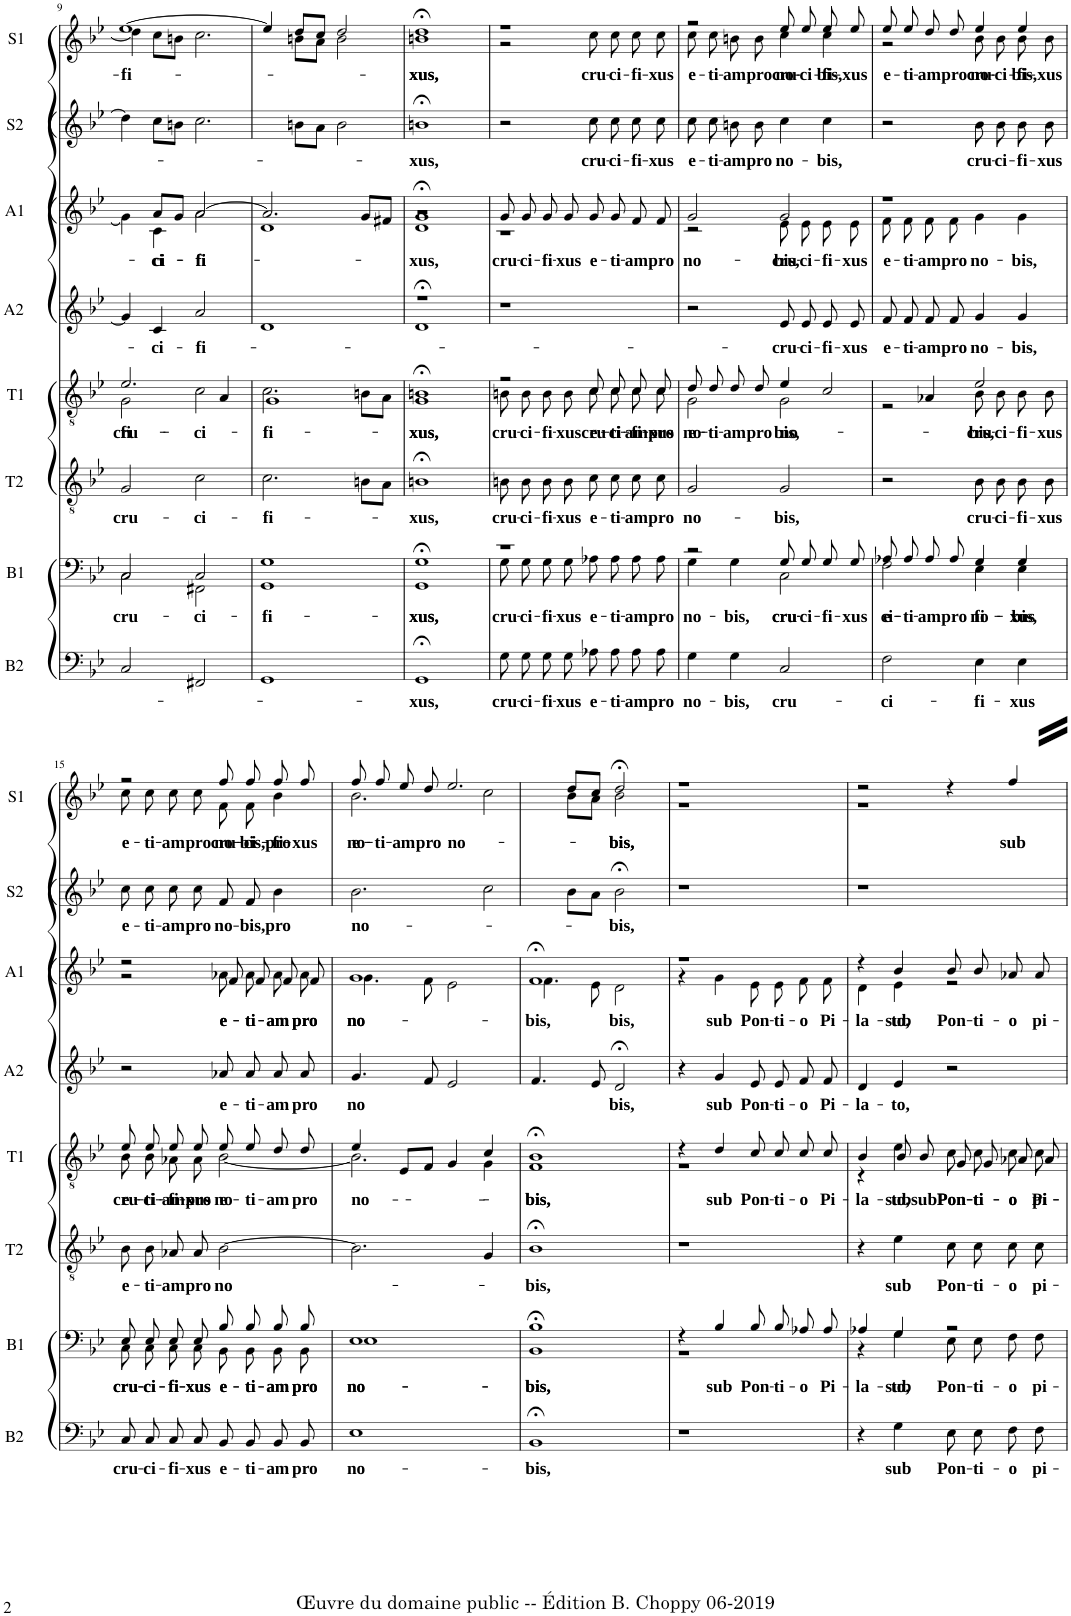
**kern	**text	**kern	**text	**kern	**text	**kern	**text	**kern	**text	**kern	**text	**kern	**text	**kern	**kern	**text
*part8	*part8	*part7	*part7	*part6	*part6	*part5	*part5	*part4	*part4	*part3	*part3	*part2	*part2	*part1	*part1	*part1
*staff9	*staff9	*staff8	*staff8	*staff7	*staff7	*staff6	*staff6	*staff5	*staff5	*staff4	*staff4	*staff3	*staff3	*staff2	*staff1	*staff1
*I"B2	*	*I"B1	*	*I"T2	*	*I"T1	*	*I"A2	*	*I"A1	*	*I"S2	*	*I"S1	*	*
*I'B2	*	*I'B1	*	*I'T2	*	*I'T1	*	*I'A2	*	*I'A1	*	*I'S2	*	*I'S1	*	*
!!LO:PB:g=z
*clefF4	*	*clefF4	*	*clefGv2	*	*clefGv2	*	*clefG2	*	*clefG2	*	*clefG2	*	*clefG2	*clefG2	*
*k[b-e-]	*	*k[b-e-]	*	*k[b-e-]	*	*k[b-e-]	*	*k[b-e-]	*	*k[b-e-]	*	*k[b-e-]	*	*k[b-e-]	*k[b-e-]	*
*M4/4	*	*M4/4	*	*M4/4	*	*M4/4	*	*M4/4	*	*M4/4	*	*M4/4	*	*M4/4	*M4/4	*
=9	=9	=9	=9	=9	=9	=9	=9	=9	=9	=9	=9	=9	=9	=9	=9	=9
!	!	!	!LO:LY:b	!	!LO:LY:b	!	!LO:LY:b	!	!	!	!	!	!	!	!	!
*	*	*^	*	*	*	*^	*	*	*	*	*	*	*	*	*	*
!	!	!	!	!	!	!	!	!	!LO:LY:b	!	!	!	!	!	!	!	!	!LO:LY:b
*	*	*	*	*	*	*	*	*	*	*	*	*^	*	*	*	*^	*^	*
2C/	.	2C/	2C\	cru-	2G/	cru-	2.e-/	2G\	cru-	4g/]	.	4b-/]	4g\]	.	4dd\]	.	[1ee-	4dd]	[1ee-	4dd\]	fi-
!	!	!	!	!	!	!	!	!	!	!	!LO:LY:b	!	!	!LO:LY:b	!	!	!	!	!	!	!
!	!	!	!	!	!	!	!	!	!	!	!	!	!	!LO:LY:b	!	!	!	!	!	!	!
.	.	.	.	.	.	.	.	.	.	4c/	ci-	8a/L	4c\	ci-	8cc\L	.	.	8cc\L	.	8cc\L	.
.	.	.	.	.	.	.	.	.	.	.	.	8g/J	.	.	8bn\J	.	.	8bn\J	.	8bn\J	.
!	!	!	!	!LO:LY:b	!	!LO:LY:b	!	!	!LO:LY:b	!	!LO:LY:b	!	!	!LO:LY:b	!	!	!	!	!	!	!
!	!	!	!	!	!	!	!	!	!	!	!	!	!	!LO:LY:b	!LO:N:vis=2.	!	!	!	!	!LO:N:vis=2.	!
2FF#X/	.	2C/	2FF#X\	ci-	2c\	ci-	.	2c\	ci-	2a/	fi-	[2a/	2a\	fi-	[2cc\	.	.	[2cc	.	[2cc\	.
.	.	.	.	.	.	.	4A/	.	.	.	.	.	.	.	.	.	.	.	.	.	.
=10	=10	=10	=10	=10	=10	=10	=10	=10	=10	=10	=10	=10	=10	=10	=10	=10	=10	=10	=10	=10	=10
!	!	!	!	!LO:LY:b	!	!LO:LY:b	!	!	!LO:LY:b	!	!	!	!	!	!	!	!	!	!	!	!
1GG	.	1G	1GG	fi-	2.c\	fi-	1G	2.c\	fi-	1d	.	2.a/]	1d	.	4cc\]	.	4ee-]	4cc]	4ee-/]	4cc\]	.
.	.	.	.	.	.	.	.	.	.	.	.	.	.	.	8bn\L	.	8dd\L	8bn/L	8dd/L	8bn\L	.
.	.	.	.	.	.	.	.	.	.	.	.	.	.	.	8a\J	.	8cc\J	8a/J	8cc/J	8a\J	.
.	.	.	.	.	.	.	.	.	.	.	.	.	.	.	2b\	.	2dd	2b	2dd/	2b\	.
.	.	.	.	.	8Bn\L	.	.	8Bn\L	.	.	.	8g/L	.	.	.	.	.	.	.	.	.
.	.	.	.	.	8A\J	.	.	8A\J	.	.	.	8f#X/J	.	.	.	.	.	.	.	.	.
*	*	*	*	*	*	*	*	*	*	*	*	*v	*v	*	*	*	*	*	*	*	*
=11	=11	=11	=11	=11	=11	=11	=11	=11	=11	=11	=11	=11	=11	=11	=11	=11	=11	=11	=11	=11
!	!LO:LY:b	!	!	!LO:LY:b	!	!	!	!	!	!	!	!	!	!	!	!	!	!	!	!
!	!	!	!	!LO:LY:b	!	!LO:LY:b	!	!	!LO:LY:b	!	!	!	!	!	!	!	!	!	!	!
!	!	!	!	!	!	!	!	!	!LO:LY:b	!	!	!	!LO:LY:b	!	!LO:LY:b	!	!	!	!	!LO:LY:b
*	*	*	*	*	*	*	*	*	*	*^	*	*^	*	*	*	*	*	*	*	*
*	*	*	*	*	*	*	*	*	*	*	*	*	*	*^	*	*	*	*	*	*	*	*
!	!	!	!	!	!	!	!	!	!	!	!	!	!	!	!	!	!	!	!	!	!	!	!LO:LY:b
1GG;<	-xus,	1G;<	1GG	-xus,	1Bn;<	-xus,	1G;<	1Bn	-xus,	1r;<	1d	.	1g;<	1r	1d	-xus,	1bn;<	-xus,	1dd;<	1bn	1dd;<	1bn	-xus,
=12	=12	=12	=12	=12	=12	=12	=12	=12	=12	=12	=12	=12	=12	=12	=12	=12	=12	=12	=12	=12	=12	=12	=12
!	!LO:LY:b	!	!	!LO:LY:b	!	!LO:LY:b	!	!	!LO:LY:b	!	!	!	!	!	!	!LO:LY:b	!	!	!	!	!	!	!
*	*	*	*	*	*	*	*	*	*	*v	*v	*	*	*	*	*	*	*	*	*	*	*	*
*	*	*	*	*	*	*	*	*	*	*	*	*	*v	*v	*	*	*	*	*	*	*	*
8G\L	cru-	1r	8G\L	cru-	8Bn\	cru-	2r	8Bn\	cru-	1r	.	8g/	1r	cru-	2r	.	1r	2r	1r	2r	.
!	!LO:LY:b	!	!	!LO:LY:b	!	!LO:LY:b	!	!	!LO:LY:b	!	!	!	!	!LO:LY:b	!	!	!	!	!	!	!
8G\J	ci-	.	8G\J	ci-	8B\	ci-	.	8B\	ci-	.	.	8g/	.	ci-	.	.	.	.	.	.	.
!	!LO:LY:b	!	!	!LO:LY:b	!	!LO:LY:b	!	!	!LO:LY:b	!	!	!	!	!LO:LY:b	!	!	!	!	!	!	!
8G\L	fi-	.	8G\L	fi-	8B\	fi-	.	8B\	fi-	.	.	8g/	.	fi-	.	.	.	.	.	.	.
!	!LO:LY:b	!	!	!LO:LY:b	!	!LO:LY:b	!	!	!LO:LY:b	!	!	!	!	!LO:LY:b	!	!	!	!	!	!	!
8G\J	xus	.	8G\J	xus	8B\	xus	.	8B\	xus	.	.	8g/	.	xus	.	.	.	.	.	.	.
!	!LO:LY:b	!	!	!LO:LY:b	!	!LO:LY:b	!	!	!LO:LY:b	!	!	!	!	!	!	!	!	!	!	!	!
!	!	!	!	!	!	!	!	!	!LO:LY:b	!	!	!	!	!LO:LY:b	!	!LO:LY:b	!	!	!	!	!LO:LY:b
8A-X\L	e-	.	8A-X\L	e-	8c\	e-	8c/	8c\	e-	.	.	8g/	.	e-	8cc\	cru-	.	8cc\L	.	8cc\	cru-
!	!LO:LY:b	!	!	!LO:LY:b	!	!LO:LY:b	!	!	!LO:LY:b	!	!	!	!	!	!	!	!	!	!	!	!
!	!	!	!	!	!	!	!	!	!LO:LY:b	!	!	!	!	!LO:LY:b	!	!LO:LY:b	!	!	!	!	!LO:LY:b
8A-\J	ti-	.	8A-\J	ti-	8c\	ti-	8c/	8c\	ti-	.	.	8g/	.	ti-	8cc\	ci-	.	8cc\J	.	8cc\	ci-
!	!LO:LY:b	!	!	!LO:LY:b	!	!LO:LY:b	!	!	!LO:LY:b	!	!	!	!	!	!	!	!	!	!	!	!
!	!	!	!	!	!	!	!	!	!LO:LY:b	!	!	!	!	!LO:LY:b	!	!LO:LY:b	!	!	!	!	!LO:LY:b
8A-\L	-am	.	8A-\L	-am	8c\	-am	8c/	8c\	-am	.	.	8f/	.	-am	8cc\	fi-	.	8cc\L	.	8cc\	fi-
!	!LO:LY:b	!	!	!LO:LY:b	!	!LO:LY:b	!	!	!LO:LY:b	!	!	!	!	!	!	!	!	!	!	!	!
!	!	!	!	!	!	!	!	!	!LO:LY:b	!	!	!	!	!LO:LY:b	!	!LO:LY:b	!	!	!	!	!LO:LY:b
8A-\J	pro	.	8A-\J	pro	8c\	pro	8c/	8c\	pro	.	.	8f/	.	pro	8cc\	xus	.	8cc\J	.	8cc\	xus
=13	=13	=13	=13	=13	=13	=13	=13	=13	=13	=13	=13	=13	=13	=13	=13	=13	=13	=13	=13	=13	=13
!	!LO:LY:b	!	!	!LO:LY:b	!	!LO:LY:b	!	!	!LO:LY:b	!	!	!	!	!	!	!	!	!	!	!	!
!	!	!	!	!	!	!	!	!	!LO:LY:b	!	!	!	!	!LO:LY:b	!	!LO:LY:b	!	!	!	!	!LO:LY:b
4G\	no-	2r	4G\	no-	2G/	no-	8d/	2G\	no-	2r	.	2g/	2r	no-	8cc\	e-	2r	8cc\L	2r	8cc\	e-
!	!	!	!	!	!	!	!	!	!LO:LY:b	!	!	!	!	!	!	!LO:LY:b	!	!	!	!	!LO:LY:b
.	.	.	.	.	.	.	8d/	.	ti-	.	.	.	.	.	8cc\	ti-	.	8cc\J	.	8cc\	ti-
!	!LO:LY:b	!	!	!LO:LY:b	!	!	!	!	!LO:LY:b	!	!	!	!	!	!	!LO:LY:b	!	!	!	!	!LO:LY:b
4G\	bis,	.	4G\	bis,	.	.	8d/	.	-am	.	.	.	.	.	8bn\	-am	.	8bn\L	.	8bn\	-am
!	!	!	!	!	!	!	!	!	!LO:LY:b	!	!	!	!	!	!	!LO:LY:b	!	!	!	!	!LO:LY:b
.	.	.	.	.	.	.	8d/	.	pro	.	.	.	.	.	8b\	pro	.	8b\J	.	8b\	pro
!	!LO:LY:b	!	!	!LO:LY:b	!	!	!	!	!	!	!	!	!	!	!	!	!	!	!	!	!
!	!	!	!	!LO:LY:b	!	!LO:LY:b	!	!	!LO:LY:b	!	!	!	!	!	!	!	!	!	!	!	!
!	!	!	!	!	!	!	!	!	!LO:LY:b	!	!LO:LY:b	!	!	!LO:LY:b	!	!	!	!	!	!	!
!	!	!	!	!	!	!	!	!	!	!	!	!	!	!LO:LY:b	!	!LO:LY:b	!	!	!	!	!LO:LY:b
!	!	!	!	!	!	!	!	!	!	!	!	!	!	!	!	!	!	!	!	!	!LO:LY:b
2C/	cru-	8G/L	2C\	cru-	2G/	bis,	4e-/	2G\	bis,	8e-/L	cru-	2g/	8e-\	cru-	4cc\	no-	8ee-\L	4cc	8ee-/	4cc\	no-
!	!	!	!	!LO:LY:b	!	!	!	!	!	!	!LO:LY:b	!	!	!LO:LY:b	!	!	!	!	!	!	!LO:LY:b
.	.	8G/J	.	ci-	.	.	.	.	.	8e-/J	ci-	.	8e-\	ci-	.	.	8ee-\J	.	8ee-/	.	ci-
!	!	!	!	!LO:LY:b	!	!	!	!	!	!	!LO:LY:b	!	!	!LO:LY:b	!	!LO:LY:b	!	!	!	!	!LO:LY:b
!	!	!	!	!	!	!	!	!	!	!	!	!	!	!	!	!	!	!	!	!	!LO:LY:b
.	.	8G/L	.	fi-	.	.	[4c/	.	.	8e-/L	fi-	.	8e-\	fi-	4cc\	bis,	8ee-\L	4cc	8ee-/	4cc\	bis,
!	!	!	!	!LO:LY:b	!	!	!	!	!	!	!LO:LY:b	!	!	!LO:LY:b	!	!	!	!	!	!	!LO:LY:b
.	.	8G/J	.	xus	.	.	.	.	.	8e-/J	xus	.	8e-\	xus	.	.	8ee-\J	.	8ee-/	.	xus
=14	=14	=14	=14	=14	=14	=14	=14	=14	=14	=14	=14	=14	=14	=14	=14	=14	=14	=14	=14	=14	=14
!	!LO:LY:b	!	!	!LO:LY:b	!	!	!	!	!	!	!	!	!	!	!	!	!	!	!	!	!
!	!	!	!	!LO:LY:b	!	!	!	!	!	!	!LO:LY:b	!	!	!LO:LY:b	!	!	!	!	!	!	!LO:LY:b
2F\	ci-	8A-X/L	2F\	ci-	2r	.	4c/]	2r	.	8f/L	e-	1r	8f\	e-	2r	.	8ee-\L	2r	8ee-/	2r	e-
!	!	!	!	!LO:LY:b	!	!	!	!	!	!	!LO:LY:b	!	!	!LO:LY:b	!	!	!	!	!	!	!LO:LY:b
.	.	8A-/J	.	ti-	.	.	.	.	.	8f/J	ti-	.	8f\	ti-	.	.	8ee-\J	.	8ee-/	.	ti-
!	!	!	!	!LO:LY:b	!	!	!	!	!	!	!LO:LY:b	!	!	!LO:LY:b	!	!	!	!	!	!	!LO:LY:b
.	.	8A-/L	.	am	.	.	4A-X/	.	.	8f/L	am	.	8f\	am	.	.	8dd\L	.	8dd/	.	am
!	!	!	!	!LO:LY:b	!	!	!	!	!	!	!LO:LY:b	!	!	!LO:LY:b	!	!	!	!	!	!	!LO:LY:b
.	.	8A-/J	.	pro	.	.	.	.	.	8f/J	pro	.	8f\	pro	.	.	8dd\J	.	8dd/	.	pro
!	!LO:LY:b	!	!	!LO:LY:b	!	!	!	!	!	!	!	!	!	!	!	!	!	!	!	!	!
!	!	!	!	!LO:LY:b	!	!LO:LY:b	!	!	!LO:LY:b	!	!	!	!	!	!	!	!	!	!	!	!
!	!	!	!	!	!	!	!	!	!LO:LY:b	!	!LO:LY:b	!	!	!LO:LY:b	!	!LO:LY:b	!	!	!	!	!LO:LY:b
!	!	!	!	!	!	!	!	!	!	!	!	!	!	!	!	!	!	!	!	!	!LO:LY:b
4E-\	fi-	4G/	4E-\	fi-	8B-\	cru-	2e-/	8B-\	cru-	4g/	no-	.	4g\	no-	8b-\	cru-	4ee-	8b-\L	4ee-/	8b-\	cru-
!	!	!	!	!	!	!LO:LY:b	!	!	!LO:LY:b	!	!	!	!	!	!	!LO:LY:b	!	!	!	!	!LO:LY:b
.	.	.	.	.	8B-\	ci-	.	8B-\	ci-	.	.	.	.	.	8b-\	ci-	.	8b-\J	.	8b-\	ci-
!	!LO:LY:b	!	!	!LO:LY:b	!	!	!	!	!	!	!	!	!	!	!	!	!	!	!	!	!
!	!	!	!	!LO:LY:b	!	!LO:LY:b	!	!	!LO:LY:b	!	!LO:LY:b	!	!	!LO:LY:b	!	!LO:LY:b	!	!	!	!	!LO:LY:b
!	!	!	!	!	!	!	!	!	!	!	!	!	!	!	!	!	!	!	!	!	!LO:LY:b
4E-\	xus	4G/	4E-\	xus	8B-\	fi-	.	8B-\	fi-	4g/	bis,	.	4g\	bis,	8b-\	fi-	4ee-	8b-\L	4ee-/	8b-\	fi-
!	!	!	!	!	!	!LO:LY:b	!	!	!LO:LY:b	!	!	!	!	!	!	!LO:LY:b	!	!	!	!	!LO:LY:b
.	.	.	.	.	8B-\	xus	.	8B-\	xus	.	.	.	.	.	8b-\	xus	.	8b-\J	.	8b-\	xus
!!LO:LB:g=z	!!
=15	=15	=15	=15	=15	=15	=15	=15	=15	=15	=15	=15	=15	=15	=15	=15	=15	=15	=15	=15	=15	=15
!	!LO:LY:b	!	!	!LO:LY:b	!	!	!	!	!	!	!	!	!	!	!	!	!	!	!	!	!
!	!	!	!	!LO:LY:b	!	!LO:LY:b	!	!	!LO:LY:b	!	!	!	!	!	!	!	!	!	!	!	!
!	!	!	!	!	!	!	!	!	!LO:LY:b	!	!	!	!	!	!	!LO:LY:b	!	!	!	!	!LO:LY:b
8C/L	cru-	8E-/L	8C\L	cru-	8B-\	e-	8e-/	8B-\	e-	2r	.	2r	2r	.	8cc\	e-	2r	8cc\L	2r	8cc\	e-
!	!LO:LY:b	!	!	!LO:LY:b	!	!	!	!	!	!	!	!	!	!	!	!	!	!	!	!	!
!	!	!	!	!LO:LY:b	!	!LO:LY:b	!	!	!LO:LY:b	!	!	!	!	!	!	!	!	!	!	!	!
!	!	!	!	!	!	!	!	!	!LO:LY:b	!	!	!	!	!	!	!LO:LY:b	!	!	!	!	!LO:LY:b
8C/J	ci-	8E-/J	8C\J	ci-	8B-\	ti-	8e-/	8B-\	ti-	.	.	.	.	.	8cc\	ti-	.	8cc\J	.	8cc\	ti-
!	!LO:LY:b	!	!	!LO:LY:b	!	!	!	!	!	!	!	!	!	!	!	!	!	!	!	!	!
!	!	!	!	!LO:LY:b	!	!LO:LY:b	!	!	!LO:LY:b	!	!	!	!	!	!	!	!	!	!	!	!
!	!	!	!	!	!	!	!	!	!LO:LY:b	!	!	!	!	!	!	!LO:LY:b	!	!	!	!	!LO:LY:b
8C/L	fi-	8E-/L	8C\L	fi-	8A-X/	-am	8e-/	8A-X\	-am	.	.	.	.	.	8cc\	-am	.	8cc\L	.	8cc\	-am
!	!LO:LY:b	!	!	!LO:LY:b	!	!	!	!	!	!	!	!	!	!	!	!	!	!	!	!	!
!	!	!	!	!LO:LY:b	!	!LO:LY:b	!	!	!LO:LY:b	!	!	!	!	!	!	!	!	!	!	!	!
!	!	!	!	!	!	!	!	!	!LO:LY:b	!	!	!	!	!	!	!LO:LY:b	!	!	!	!	!LO:LY:b
8C/J	xus	8E-/J	8C\J	xus	8A-/	pro	8e-/	8A-\	pro	.	.	.	.	.	8cc\	pro	.	8cc\J	.	8cc\	pro
!	!LO:LY:b	!	!	!LO:LY:b	!	!	!	!	!	!	!	!	!	!	!	!	!	!	!	!	!
!	!	!	!	!LO:LY:b	!	!LO:LY:b	!	!	!LO:LY:b	!	!	!	!	!	!	!	!	!	!	!	!
!	!	!	!	!	!	!	!	!	!LO:LY:b	!	!LO:LY:b	!	!	!LO:LY:b	!	!	!	!	!	!	!
!	!	!	!	!	!	!	!	!	!	!	!	!	!	!LO:LY:b	!	!LO:LY:b	!	!	!	!	!LO:LY:b
!	!	!	!	!	!	!	!	!	!	!	!	!	!	!	!	!	!	!	!	!	!LO:LY:b
8BB-/L	e-	8B-/L	8BB-\L	e-	[2B-\	no	8e-/	[2B-\	no	8a-X/L	e-	8f/	8a-X\	e-	8f/	no-	8ff\L	8f/L	8ff/	8f\	no-
!	!LO:LY:b	!	!	!LO:LY:b	!	!	!	!	!	!	!	!	!	!	!	!	!	!	!	!	!
!	!	!	!	!LO:LY:b	!	!	!	!	!LO:LY:b	!	!LO:LY:b	!	!	!LO:LY:b	!	!	!	!	!	!	!
!	!	!	!	!	!	!	!	!	!	!	!	!	!	!LO:LY:b	!	!LO:LY:b	!	!	!	!	!LO:LY:b
!	!	!	!	!	!	!	!	!	!	!	!	!	!	!	!	!	!	!	!	!	!LO:LY:b
8BB-/J	ti-	8B-/J	8BB-\J	ti-	.	.	8e-/	.	ti-	8a-/J	ti-	8f/	8a-\	ti-	8f/	bis,	8ff\J	8f/J	8ff/	8f\	bis,
!	!LO:LY:b	!	!	!LO:LY:b	!	!	!	!	!	!	!	!	!	!	!	!	!	!	!	!	!
!	!	!	!	!LO:LY:b	!	!	!	!	!LO:LY:b	!	!LO:LY:b	!	!	!LO:LY:b	!	!	!	!	!	!	!
!	!	!	!	!	!	!	!	!	!	!	!	!	!	!LO:LY:b	!	!LO:LY:b	!	!	!	!	!LO:LY:b
!	!	!	!	!	!	!	!	!	!	!	!	!	!	!	!	!	!	!	!	!	!LO:LY:b
8BB-/L	-am	8B-/L	8BB-\L	-am	.	.	8d/	.	-am	8a-/L	-am	8f/	8a-\	-am	4b-\	pro	8ff\L	4b-	8ff/	4b-\	pro
!	!LO:LY:b	!	!	!LO:LY:b	!	!	!	!	!	!	!	!	!	!	!	!	!	!	!	!	!
!	!	!	!	!LO:LY:b	!	!	!	!	!LO:LY:b	!	!LO:LY:b	!	!	!LO:LY:b	!	!	!	!	!	!	!
!	!	!	!	!	!	!	!	!	!	!	!	!	!	!LO:LY:b	!	!	!	!	!	!	!LO:LY:b
8BB-/J	pro	8B-/J	8BB-\J	pro	.	.	8d/	.	pro	8a-/J	pro	8f/	8a-\	pro	.	.	8ff\J	.	8ff/	.	xus
=16	=16	=16	=16	=16	=16	=16	=16	=16	=16	=16	=16	=16	=16	=16	=16	=16	=16	=16	=16	=16	=16
!	!LO:LY:b	!	!	!LO:LY:b	!	!	!	!	!	!	!	!	!	!	!	!	!	!	!	!	!
!	!	!	!	!LO:LY:b	!	!	!	!	!LO:LY:b	!	!LO:LY:b	!	!	!LO:LY:b	!	!	!	!	!	!	!
!	!	!	!	!	!	!	!	!	!	!	!	!	!	!LO:LY:b	!	!LO:LY:b	!	!	!	!	!LO:LY:b
!	!	!	!	!	!	!	!	!	!	!	!	!	!	!	!	!	!	!	!	!	!LO:LY:b
1E-	no-	1E-	1E-	no-	2.B-\]	.	4e-/	2.B-\]	no-	4.g/	no	1g	4.g\	no	2.b-\	no-	8ff\L	2.b-	8ff/	2.b-\	no-
!	!	!	!	!	!	!	!	!	!	!	!	!	!	!	!	!	!	!	!	!	!LO:LY:b
.	.	.	.	.	.	.	.	.	.	.	.	.	.	.	.	.	8ff\J	.	8ff/	.	ti-
!	!	!	!	!	!	!	!	!	!	!	!	!	!	!	!	!	!	!	!	!	!LO:LY:b
.	.	.	.	.	.	.	8E-/L	.	.	.	.	.	.	.	.	.	8ee-\L	.	8ee-/	.	am
!	!	!	!	!	!	!	!	!	!	!	!	!	!	!	!	!	!	!	!	!	!LO:LY:b
.	.	.	.	.	.	.	8F/J	.	.	8f/	.	.	8f\	.	.	.	8dd\J	.	8dd/	.	pro
!	!	!	!	!	!	!	!	!	!	!	!	!	!	!	!	!	!	!	!LO:N:vis=2.	!	!LO:LY:b
.	.	.	.	.	.	.	4G/	.	.	2e-/	.	.	2e-\	.	.	.	[2ee-	.	[2ee-/	.	no-
.	.	.	.	.	4G/	.	4c/	4G\	.	.	.	.	.	.	[4cc\	.	.	[4cc	.	[4cc\	.
=17	=17	=17	=17	=17	=17	=17	=17	=17	=17	=17	=17	=17	=17	=17	=17	=17	=17	=17	=17	=17	=17
!	!LO:LY:b	!	!	!LO:LY:b	!	!	!	!	!	!	!	!	!	!	!	!	!	!	!	!	!
!	!	!	!	!LO:LY:b	!	!LO:LY:b	!	!	!LO:LY:b	!	!	!	!	!	!	!	!	!	!	!	!
!	!	!	!	!	!	!	!	!	!LO:LY:b	!	!	!	!	!LO:LY:b	!	!	!	!	!	!	!
1BB-;<	bis,	1B-;<	1BB-	bis,	1B-;<	bis,	1F;<	1B-	bis,	4.f/	.	1f;<	4.f\	bis,	4cc\]	.	4ee-]	4cc]	4ee-/]	4cc\]	.
.	.	.	.	.	.	.	.	.	.	.	.	.	.	.	8b-\L	.	8dd\L	8b-/L	8dd/L	8b-\L	.
.	.	.	.	.	.	.	.	.	.	8e-/	.	.	8e-\	.	8a\J	.	8cc\J	8a/J	8cc/J	8a\J	.
!	!	!	!	!	!	!	!	!	!	!	!LO:LY:b	!	!	!LO:LY:b	!	!LO:LY:b	!	!	!	!	!LO:LY:b
!	!	!	!	!	!	!	!	!	!	!	!	!	!	!	!	!	!	!	!	!	!LO:LY:b
.	.	.	.	.	.	.	.	.	.	2d;</	bis,	.	2d\	bis,	2b-;<\	-bis,	2dd;<	2b-	2dd;</	2b-\	-bis,
=18	=18	=18	=18	=18	=18	=18	=18	=18	=18	=18	=18	=18	=18	=18	=18	=18	=18	=18	=18	=18	=18
1r	.	4r	1r	.	1r	.	4r	1r	.	4r	.	1r	4r	.	1r	.	1r	1r	1r	1r	.
!	!	!	!	!LO:LY:b	!	!	!	!	!LO:LY:b	!	!LO:LY:b	!	!	!LO:LY:b	!	!	!	!	!	!	!
.	.	4B-/	.	sub	.	.	4d/	.	sub	4g/	sub	.	4g\	sub	.	.	.	.	.	.	.
!	!	!	!	!LO:LY:b	!	!	!	!	!LO:LY:b	!	!LO:LY:b	!	!	!LO:LY:b	!	!	!	!	!	!	!
.	.	8B-/L	.	Pon-	.	.	8c/	.	Pon-	8e-/L	Pon-	.	8e-\	Pon-	.	.	.	.	.	.	.
!	!	!	!	!LO:LY:b	!	!	!	!	!LO:LY:b	!	!LO:LY:b	!	!	!LO:LY:b	!	!	!	!	!	!	!
.	.	8B-/J	.	ti-	.	.	8c/	.	ti-	8e-/J	ti-	.	8e-\	ti-	.	.	.	.	.	.	.
!	!	!	!	!LO:LY:b	!	!	!	!	!LO:LY:b	!	!LO:LY:b	!	!	!LO:LY:b	!	!	!	!	!	!	!
.	.	8A-X/L	.	o	.	.	8c/	.	o	8f/L	o	.	8f\	o	.	.	.	.	.	.	.
!	!	!	!	!LO:LY:b	!	!	!	!	!LO:LY:b	!	!LO:LY:b	!	!	!LO:LY:b	!	!	!	!	!	!	!
.	.	8A-/J	.	Pi-	.	.	8c/	.	Pi-	8f/J	Pi-	.	8f\	Pi-	.	.	.	.	.	.	.
=19	=19	=19	=19	=19	=19	=19	=19	=19	=19	=19	=19	=19	=19	=19	=19	=19	=19	=19	=19	=19	=19
!	!	!	!	!LO:LY:b	!	!	!	!	!LO:LY:b	!	!LO:LY:b	!	!	!LO:LY:b	!	!	!	!	!	!	!
4r	.	4A-X/	4r	la-	4r	.	4B-/	4r	la-	4d/	la-	4r	4d\	la-	1r	.	2r	1r	2r	1r	.
!	!LO:LY:b	!	!	!LO:LY:b	!	!	!	!	!	!	!	!	!	!	!	!	!	!	!	!	!
!	!	!	!	!LO:LY:b	!	!LO:LY:b	!	!	!LO:LY:b	!	!	!	!	!	!	!	!	!	!	!	!
!	!	!	!	!	!	!	!	!	!LO:LY:b	!	!LO:LY:b	!	!	!LO:LY:b	!	!	!	!	!	!	!
!	!	!	!	!	!	!	!	!	!	!	!	!	!	!LO:LY:b	!	!	!	!	!	!	!
4G\	sub	4G/	4G\	sub	4e-\	sub	8B-/	4e-\	sub	4e-/	to,	4b-/	4e-\	to,	.	.	.	.	.	.	.
!	!	!	!	!	!	!	!	!	!LO:LY:b	!	!	!	!	!	!	!	!	!	!	!	!
.	.	.	.	.	.	.	8B-/	.	sub	.	.	.	.	.	.	.	.	.	.	.	.
!	!LO:LY:b	!	!	!LO:LY:b	!	!LO:LY:b	!	!	!LO:LY:b	!	!	!	!	!	!	!	!	!	!	!	!
!	!	!	!	!	!	!	!	!	!LO:LY:b	!	!	!	!	!LO:LY:b	!	!	!	!	!	!	!
8E-\L	Pon-	2r	8E-\L	Pon-	8c\	Pon-	8G/	8c\	Pon-	2r	.	8b-/	2r	Pon-	.	.	4r	.	4r	.	.
!	!LO:LY:b	!	!	!LO:LY:b	!	!LO:LY:b	!	!	!LO:LY:b	!	!	!	!	!	!	!	!	!	!	!	!
!	!	!	!	!	!	!	!	!	!LO:LY:b	!	!	!	!	!LO:LY:b	!	!	!	!	!	!	!
8E-\J	ti-	.	8E-\J	ti-	8c\	ti-	8G/	8c\	ti-	.	.	8b-/	.	ti-	.	.	.	.	.	.	.
!	!LO:LY:b	!	!	!LO:LY:b	!	!LO:LY:b	!	!	!LO:LY:b	!	!	!	!	!	!	!	!	!	!	!	!
!	!	!	!	!	!	!	!	!	!LO:LY:b	!	!	!	!	!LO:LY:b	!	!	!	!	!	!	!LO:LY:b
8F\L	o	.	8F\L	o	8c\	o	8A-X/	8c\	o	.	.	8a-X/	.	o	.	.	4ff	.	4ff/	.	sub
!	!LO:LY:b	!	!	!LO:LY:b	!	!LO:LY:b	!	!	!LO:LY:b	!	!	!	!	!	!	!	!	!	!	!	!
!	!	!	!	!	!	!	!	!	!LO:LY:b	!	!	!	!	!LO:LY:b	!	!	!	!	!	!	!
8F\J	pi-	.	8F\J	pi-	8c\	pi-	8A-/	8c\	pi-	.	.	8a-/	.	pi-	.	.	.	.	.	.	.
*	*	*	*	*	*	*	*	*	*	*	*	*	*	*	*	*	*v	*v	*	*	*
*	*	*v	*v	*	*	*	*v	*v	*	*	*	*v	*v	*	*	*	*	*v	*v	*
=	=	=	=	=	=	=	=	=	=	=	=	=	=	=	=	=
*-	*-	*-	*-	*-	*-	*-	*-	*-	*-	*-	*-	*-	*-	*-	*-	*-
